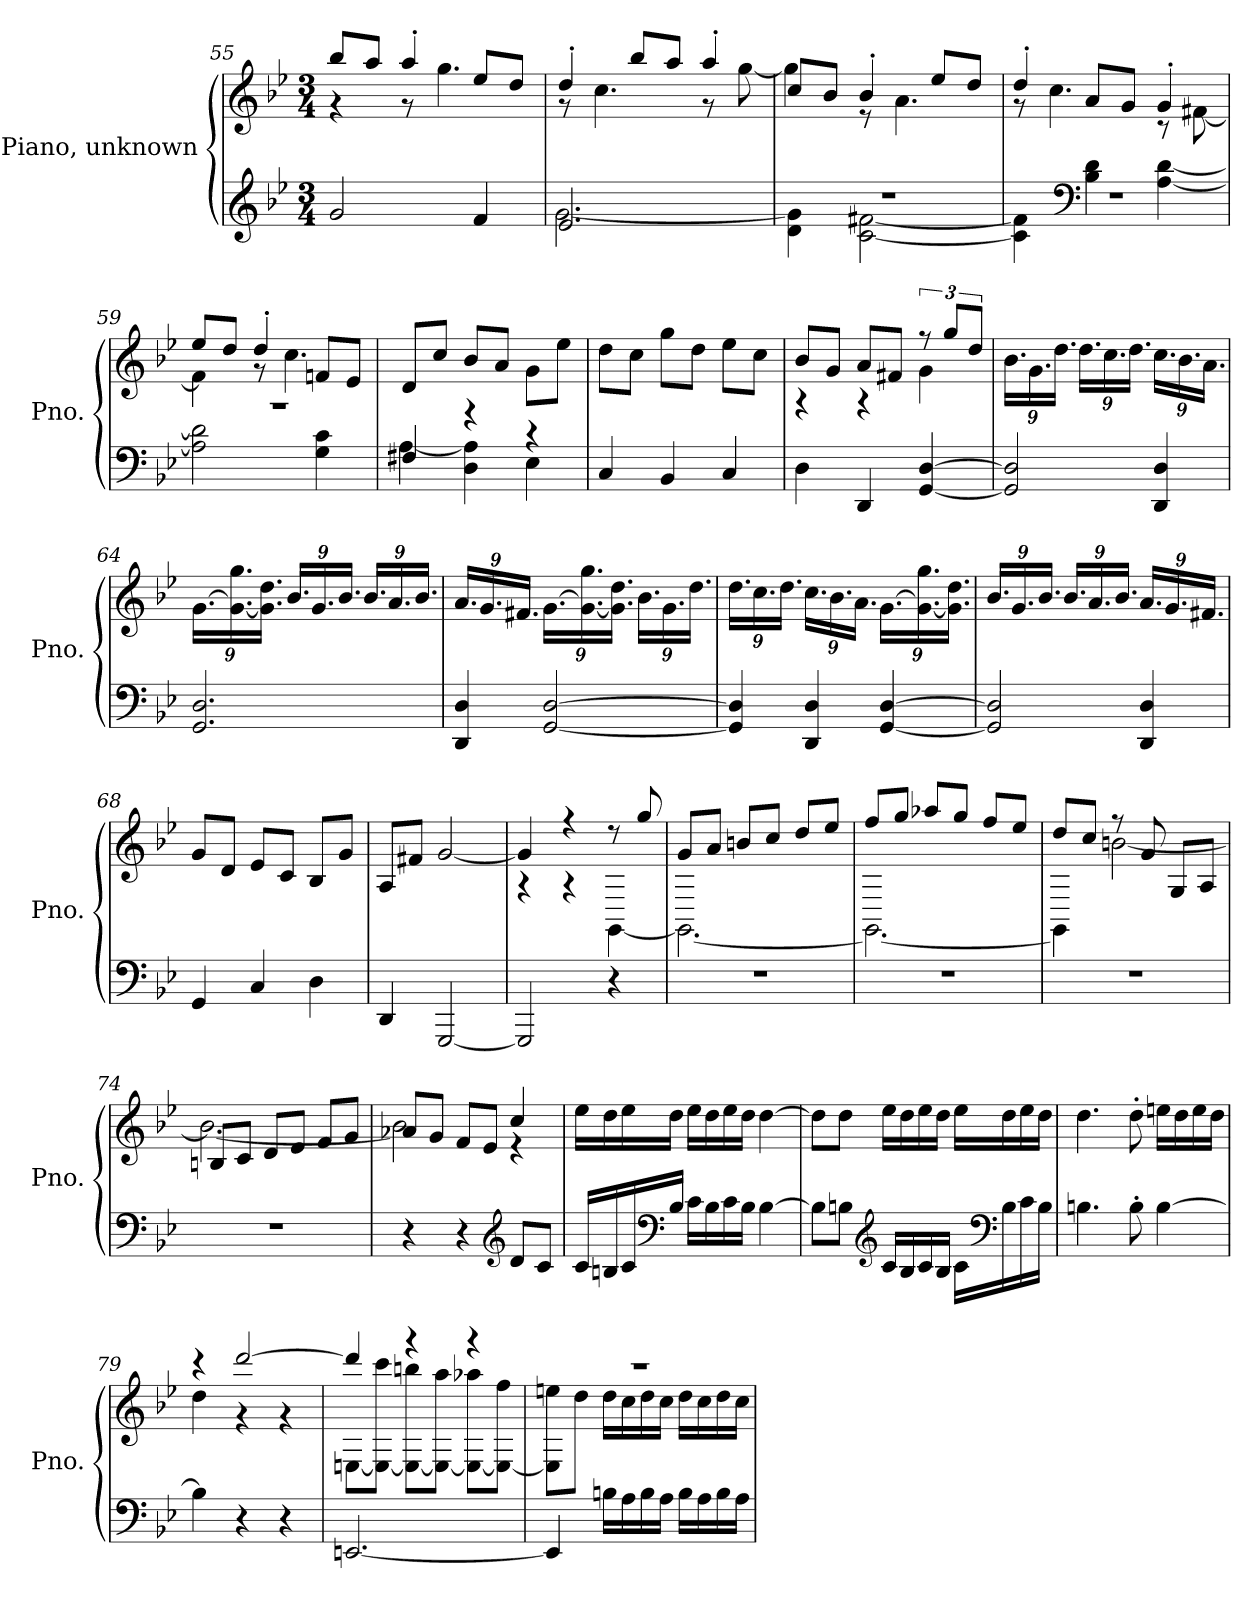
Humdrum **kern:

**kern	**kern
*part1	*part1
*staff2	*staff1
*I"Piano, unknown	*
*I'Pno.	*
!!LO:LB:g=z
*clefG2	*clefG2
*k[b-e-]	*k[b-e-]
*M3/4	*M3/4
=55	=55
*	*^
2g/	8bb-/L	4r
.	8aa/J	.
.	4aa'/	8r
.	.	4.gg\
4f/	8ee-/L	.
.	8dd/J	.
=56	=56	=56
*^	*	*
2.e-/	[2.g\	4dd'/	8r
.	.	.	4.cc\
.	.	8bb-/L	.
.	.	8aa/J	.
.	.	4aa'/	8r
.	.	.	[8gg\
=57	=57	=57	=57
2.r	4d\ 4g\]	8cc/L	4gg\]
.	.	8b-/J	.
.	[2c\ [2f#X\	4b-'/	8r
.	.	.	4.a\
.	.	8ee-/L	.
.	.	8dd/J	.
=58	=58	=58	=58
2.r	4c\] 4f#\]	4dd'/	8r
.	.	.	4.cc\
*clefF4	*	*	*
.	4B-\ 4d\	8a/L	.
.	.	8g/J	.
.	[4A\ [4d\	4g'/	8r
.	.	.	[8f#X\
=59	=59	=59	=59
2.r	2A\] 2d\]	8ee-/L	4f#\]
.	.	8dd/J	.
.	.	4dd'/	8r
.	.	.	4.cc\
.	4G\ 4c\	8fn/L	.
.	.	8e-/J	.
*	*	*v	*v
!!LO:PB:g=z
=60	=60	=60
4F#X/	[4A\	8d/L
.	.	8cc/J
4r	4D\ 4A\]	8b-/L
.	.	8a/J
4r	4E-\	8g\L
.	.	8ee-\J
*v	*v	*
=61	=61
4C/	8dd\L
.	8cc\J
4BB-/	8gg\L
.	8dd\J
4C/	8ee-\L
.	8cc\J
=62	=62
*	*^
4D\	8b-/L	4r
.	8g/J	.
4DD/	8a/L	4r
.	8f#X/J	.
[4GG/ [4D/	12r	4g\
.	12gg/L	.
.	12dd/J	.
*	*v	*v
=63	=63
*	*Xbrackettup
2GG/] 2D/]	18.b-\LL
.	18.g\
.	18.dd\JJ
.	18.dd\LL
.	18.cc\
.	18.dd\JJ
4DD/ 4D/	18.cc\LL
.	18.b-\
.	18.a\JJ
!!LO:LB:g=z
=64	=64
2.GG/ 2.D/	[18.g\LL
.	18.g\_ 18.gg\
.	18.g\] 18.dd\JJ
.	18.b-/LL
.	18.g/
.	18.b-/JJ
.	18.b-/LL
.	18.a/
.	18.b-/JJ
=65	=65
4DD/ 4D/	18.a/LL
.	18.g/
.	18.f#X/JJ
[2GG/ [2D/	[18.g\LL
.	18.g\_ 18.gg\
.	18.g\] 18.dd\JJ
.	18.b-\LL
.	18.g\
.	18.dd\JJ
=66	=66
4GG/] 4D/]	18.dd\LL
.	18.cc\
.	18.dd\JJ
4DD/ 4D/	18.cc\LL
.	18.b-\
.	18.a\JJ
[4GG/ [4D/	[18.g\LL
.	18.g\_ 18.gg\
.	18.g\] 18.dd\JJ
!!LO:LB:g=z
=67	=67
2GG/] 2D/]	18.b-/LL
.	18.g/
.	18.b-/JJ
.	18.b-/LL
.	18.a/
.	18.b-/JJ
4DD/ 4D/	18.a/LL
.	18.g/
.	18.f#X/JJ
=68	=68
4GG/	8g/L
.	8d/J
4C/	8e-/L
.	8c/J
4D\	8B-/L
.	8g/J
=69	=69
4DD/	8A/L
.	8f#X/J
[2GGG/	[2g/
=70	=70
*	*^
2GGG/]	4g/]	4r
.	4r	4r
4r	8r	[4GG\
.	8gg/	.
=71	=71	=71
2.r	8g/L	2.GG\_
.	8a/J	.
.	8bn/L	.
.	8cc/J	.
.	8dd/L	.
.	8ee-/J	.
!!LO:LB:g=z	!!
=72	=72	=72
2.r	8ff/L	2.GG\_
.	8gg/J	.
.	8aa-X/L	.
.	8gg/J	.
.	8ff/L	.
.	8ee-/J	.
=73	=73	=73
2.r	8dd/L	4GG\]
.	8cc/J	.
.	8r	[2bn\
.	8g/	.
.	8G/L	.
.	8A/J	.
=74	=74	=74
2.r	8Bn/L	2.b\_
.	8c/J	.
.	8d/L	.
.	8e-/J	.
.	8f/L	.
.	8g/J	.
=75	=75	=75
4r	8a-X/L	2b\]
.	8g/J	.
4r	8f/L	.
.	8e-/J	.
*clefG2	*	*
8d/L	4cc/	4r
8c/J	.	.
*	*v	*v
!!LO:LB:g=z
=76	=76
16c/LL	16ee-\LL
16Bn/	16dd\
16c/	16ee-\
*clefF4	*
16B/JJ	16dd\JJ
16c\LL	16ee-\LL
16B\	16dd\
16c\	16ee-\
16B\JJ	16dd\JJ
[4B\	[4dd\
=77	=77
8B\L]	8dd\L]
8Bn\J	8dd\J
*clefG2	*
16c/LL	16ee-\LL
16B/	16dd\
16c/	16ee-\
16B/JJ	16dd\JJ
16c\LL	16ee-\LL
*clefF4	*
16B\	16dd\
16c\	16ee-\
16B\JJ	16dd\JJ
=78	=78
4.Bn\	4.dd\
8B'\	8dd'\
[4B\	16een\LL
.	16dd\
.	16ee\
.	16dd\JJ
=79	=79
*	*^
4B\]	4r	4dd\
4r	[2ddd/	4r
4r	.	4r
!!LO:LB:g=z	!!
=80	=80	=80
[2.EEn/	4ddd/]	[8En\L
.	.	8E\_ 8ccc\J
.	4r	8E\_ 8bbn\L
.	.	8E\_ 8aa\J
.	4r	8E\_ 8aa-X\L
.	.	8E\_ 8ff\J
=81	=81	=81
4EE/]	2.r	8E\] 8een\L
.	.	8dd\J
16Bn\LL	.	16dd\LL
16A\	.	16cc\
16B\	.	16dd\
16A\JJ	.	16cc\JJ
16B\LL	.	16dd\LL
16A\	.	16cc\
16B\	.	16dd\
16A\JJ	.	16cc\JJ
*	*v	*v
=	=
*-	*-
